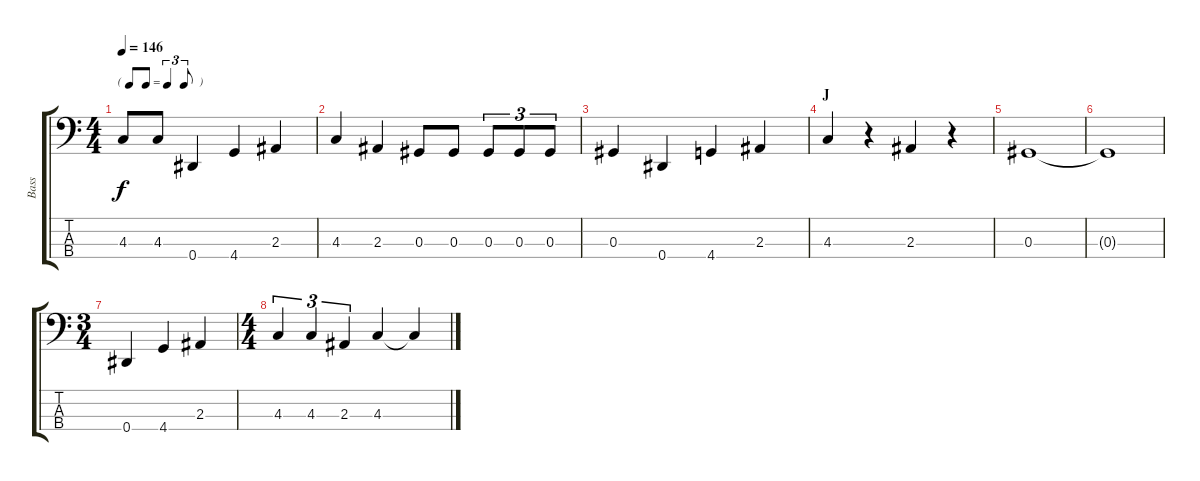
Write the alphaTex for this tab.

\track ("Bass" "Bass") {instrument electricbassfinger}
\staff {score tabs}
\tuning (Gb2 Db2 Ab1 Eb1) {hide}
\ts (4 4)
\tf triplet8th
\tempo 146
\clef f4
\ks c
4.3.8{dy f} 4.3.8 0.4.4 4.4.4 2.3.4 |
4.3.4 2.3.4 0.3.8 0.3.8 0.3.8{tu (3 2)} 0.3.8{tu (3 2)} 0.3.8{tu (3 2)} |
0.3.4 0.4.4 4.4.4 2.3.4 |
\section ("" "J")
4.3.4 r.4 2.3.4 r.4 |
0.3.1 |
0.3{t}.1 |
\ts (3 4)
0.4.4 4.4.4 2.3.4 |
\ts (4 4)
4.3.4{tu (3 2)} 4.3.4{tu (3 2)} 2.3.4{tu (3 2)} 4.3.4 4.3{t}.4
